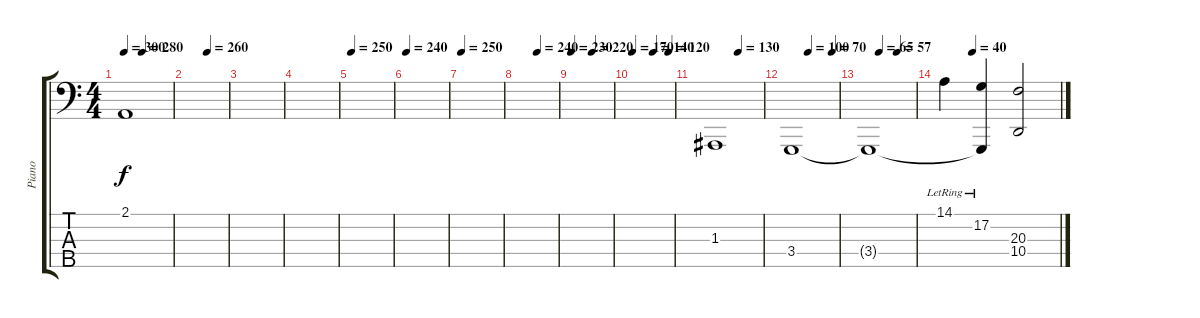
\track ("Piano" "Piano") {instrument acousticgrandpiano}
\staff {score tabs}
\tuning (G2 D2 A1 E1 B0) {hide}
\ts (4 4)
\tempo 300
\tempo (280 0.375)
\clef f4
\ks c
2.1{t}.1{dy f} |
\tempo (260 0.5)
|
|
|
\tempo 250
|
\tempo 240
|
\tempo 250
|
\tempo (240 0.5)
|
\tempo 230
\tempo (220 0.5)
|
\tempo 170
\tempo (140 0.5)
\tempo (120 0.875)
|
\tempo (130 0.5)
1.3.1 |
\tempo (100 0.375)
\tempo (70 0.875)
3.4.1 |
\tempo (65 0.25)
\tempo (57 0.625)
3.4{t}.1 |
\tempo (40 0.25)
14.1{lr}.4 (17.2{lr} 3.4{t}).4 (20.3 10.4).2
